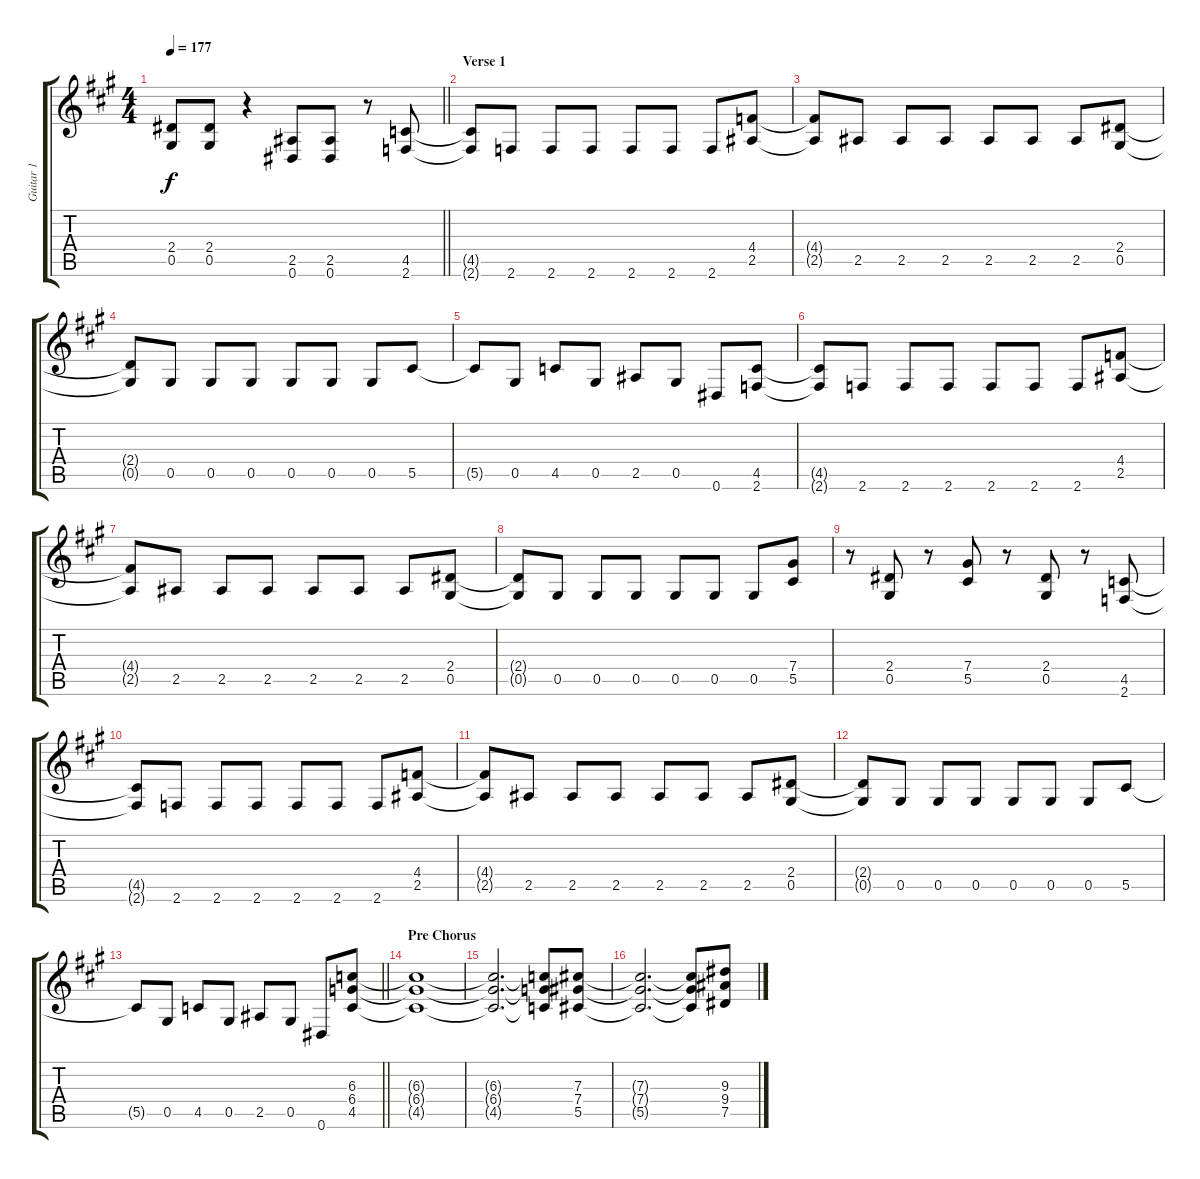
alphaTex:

\track ("Guitar 1" "Guitar 1") {instrument distortionguitar}
\staff {score tabs}
\tuning (Eb4 Bb3 Gb3 Db3 Ab2 Eb2) {hide}
\ts (4 4)
\tempo 177
\clef g2
\barLineRight lightlight
\ks a
(2.4 0.5).8{dy f} (2.4 0.5).8 r.4 (2.5 0.6).8 (2.5 0.6).8 r.8 (4.5 2.6).8 |
\section ("" "Verse 1")
(4.5{t} 2.6{t}).8 2.6.8 2.6.8 2.6.8 2.6.8 2.6.8 2.6.8 (4.4 2.5).8 |
(4.4{t} 2.5{t}).8 2.5.8 2.5.8 2.5.8 2.5.8 2.5.8 2.5.8 (2.4 0.5).8 |
(2.4{t} 0.5{t}).8 0.5.8 0.5.8 0.5.8 0.5.8 0.5.8 0.5.8 5.5.8 |
5.5{t}.8 0.5.8 4.5.8 0.5.8 2.5.8 0.5.8 0.6.8 (4.5 2.6).8 |
(4.5{t} 2.6{t}).8 2.6.8 2.6.8 2.6.8 2.6.8 2.6.8 2.6.8 (4.4 2.5).8 |
(4.4{t} 2.5{t}).8 2.5.8 2.5.8 2.5.8 2.5.8 2.5.8 2.5.8 (2.4 0.5).8 |
(2.4{t} 0.5{t}).8 0.5.8 0.5.8 0.5.8 0.5.8 0.5.8 0.5.8 (7.4 5.5).8 |
r.8 (2.4 0.5).8 r.8 (7.4 5.5).8 r.8 (2.4 0.5).8 r.8 (4.5 2.6).8 |
(4.5{t} 2.6{t}).8 2.6.8 2.6.8 2.6.8 2.6.8 2.6.8 2.6.8 (4.4 2.5).8 |
(4.4{t} 2.5{t}).8 2.5.8 2.5.8 2.5.8 2.5.8 2.5.8 2.5.8 (2.4 0.5).8 |
(2.4{t} 0.5{t}).8 0.5.8 0.5.8 0.5.8 0.5.8 0.5.8 0.5.8 5.5.8 |
\barLineRight lightlight
5.5{t}.8 0.5.8 4.5.8 0.5.8 2.5.8 0.5.8 0.6.8 (6.3 6.4 4.5).8 |
\section ("" "Pre Chorus")
(6.3{t} 6.4{t} 4.5{t}).1 |
(6.3{t} 6.4{t} 4.5{t}).2{d} (6.3{t} 6.4{t} 4.5{t}).8 (7.3 7.4 5.5).8 |
(7.3{t} 7.4{t} 5.5{t}).2{d} (7.3{t} 7.4{t} 5.5{t}).8 (9.3 9.4 7.5).8
